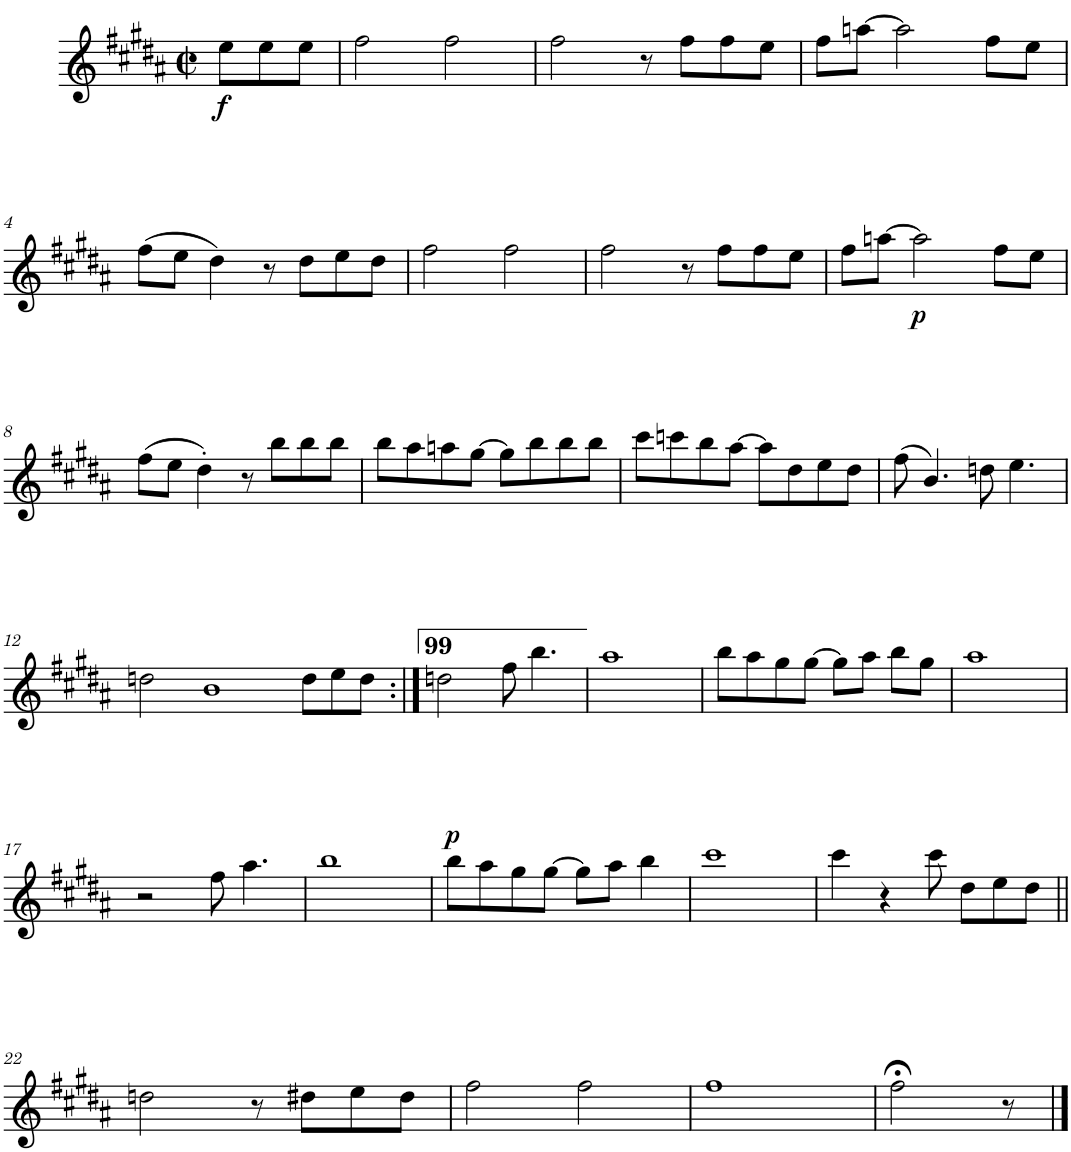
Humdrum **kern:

**kern	**dynam
*part1	*part1
*staff1	*staff1
*I"Tenorsaxophon	*
*I'T. Sax.	*
*clefG2	*
*Trd8c14	*
*k[f#c#g#d#a#]	*
*M2/2	*
*met(c|)	*
=	=
!	!LO:DY:b
8ee\L	f
8ee\	.
8ee\J	.
=1	=1
2ff#\	.
2ff#\	.
=2	=2
2ff#\	.
8r	.
8ff#\L	.
8ff#\	.
8ee\J	.
=3	=3
8ff#\L	.
[>8aan\J	.
2aa\]	.
8ff#\L	.
8ee\J	.
!!LO:LB:g=z
=4	=4
(>8ff#\L	.
8ee\J	.
4dd#\)	.
8r	.
8dd#\L	.
8ee\	.
8dd#\J	.
=5	=5
2ff#\	.
2ff#\	.
=6	=6
2ff#\	.
8r	.
8ff#\L	.
8ff#\	.
8ee\J	.
=7	=7
8ff#\L	.
[>8aan\J	.
!	!LO:DY:b
2aa\]	p
8ff#\L	.
8ee\J	.
!!LO:LB:g=z
=8	=8
(>8ff#\L	.
8ee\J	.
4dd#'\)	.
8r	.
8bb\L	.
8bb\	.
8bb\J	.
=9	=9
8bb\L	.
8aa#\	.
8aan\	.
[>8gg#\J	.
8gg#\L]	.
8bb\	.
8bb\	.
8bb\J	.
=10	=10
8ccc#\L	.
8cccn\	.
8bb\	.
[>8aa#\J	.
8aa#\L]	.
8dd#\	.
8ee\	.
8dd#\J	.
=11	=11
(>8ff#\	.
4.b/)	.
8ddn\	.
4.ee\	.
!!LO:LB:g=z
=12	=12
2ddn\	.
[2b	.
2ryy	.
8dd\L	.
8ee\	.
8dd\J	.
=13:|!	=13:|!
2ddn\	.
2b]	.
8ff#\	.
4.bb\	.
=14	=14
1aa#	.
=15	=15
8bb\L	.
8aa#\	.
8gg#\	.
[>8gg#\J	.
8gg#\L]	.
8aa#\J	.
8bb\L	.
8gg#\J	.
=16	=16
1aa#	.
!!LO:LB:g=z
=17	=17
2r	.
8ff#\	.
4.aa#\	.
=18	=18
1bb	.
=19	=19
!	!LO:DY:a
8bb\L	p
8aa#\	.
8gg#\	.
[>8gg#\J	.
8gg#\L]	.
8aa#\J	.
4bb\	.
=20	=20
1ccc#	.
=21	=21
4ccc#\	.
4r	.
8ccc#\	.
8dd#\L	.
8ee\	.
8dd#\J	.
!!LO:LB:g=z
=22||	=22||
2ddn\	.
8r	.
8dd#X\L	.
8ee\	.
8dd#\J	.
=23	=23
2ff#\	.
2ff#\	.
=24	=24
1ff#	.
=25	=25
2ff#;<\	.
8r	.
==	==
*-	*-
